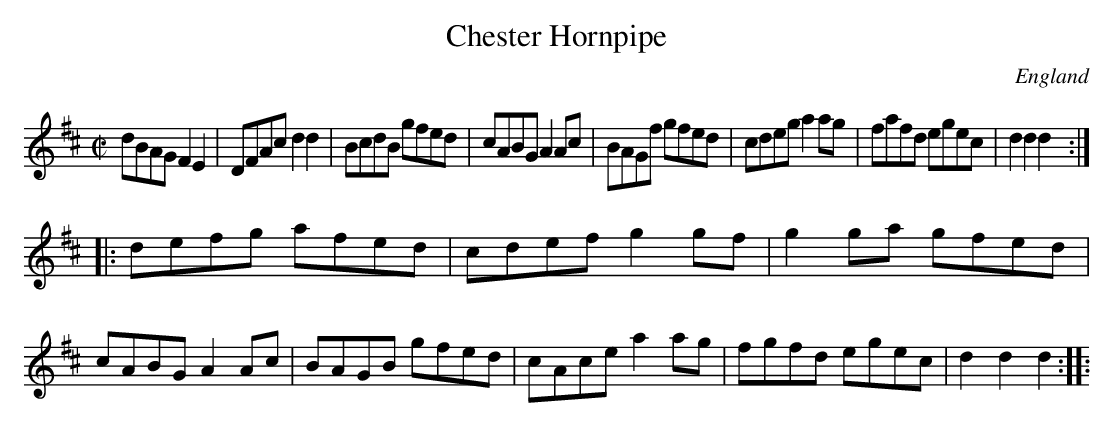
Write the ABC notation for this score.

X:1
T:Chester Hornpipe
L:1/8
M:C|
O:England
K:D major
dBAG F2E2 | DFAc d2d2 | BcdB gfed | cABG A2Ac |\
BAGf gfed | cdeg a2ag | fafd egec | d2d2 d2 ::
defg afed | cdef g2gf | g2ga gfed | cABG A2Ac |\
BAGB gfed | cAce a2ag | fgfd egec | d2d2 d2 ::
